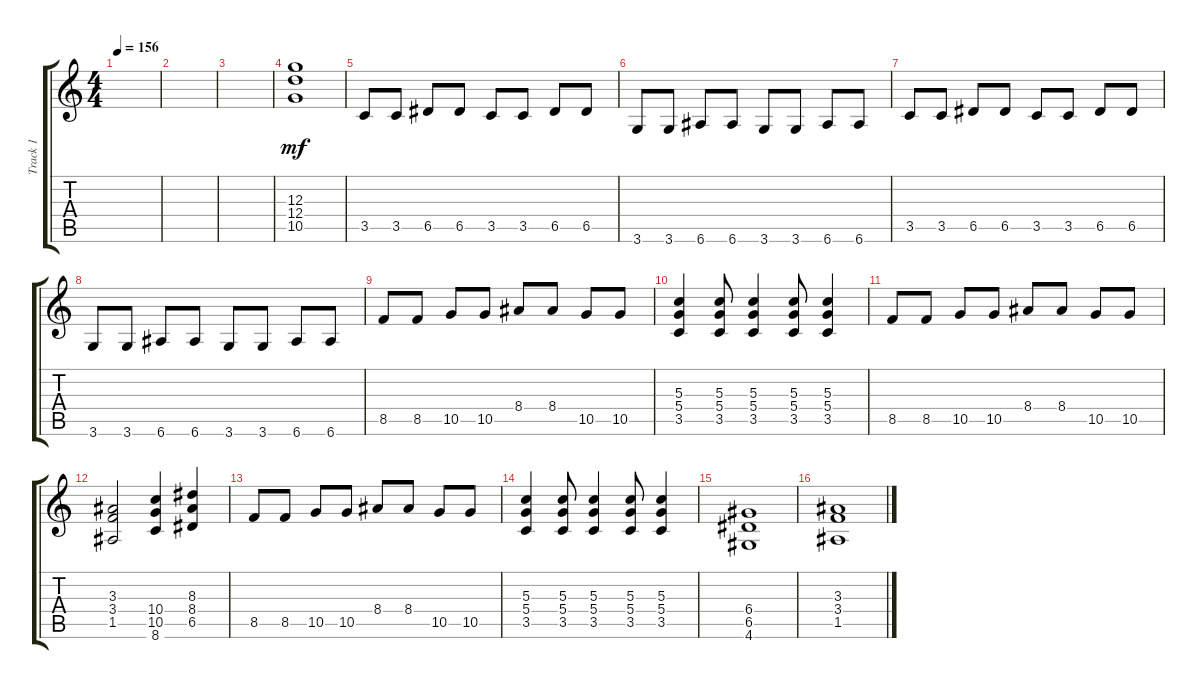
\track ("Track 1" "Track 1") {instrument distortionguitar}
\staff {score tabs}
\tuning (E4 B3 G3 D3 A2 E2) {hide}
\ts (4 4)
\tempo 156
\clef g2
\ks c
|
|
|
(12.3 12.4 10.5).1{dy mf} |
3.5.8 3.5.8 6.5.8 6.5.8 3.5.8 3.5.8 6.5.8 6.5.8 |
3.6.8 3.6.8 6.6.8 6.6.8 3.6.8 3.6.8 6.6.8 6.6.8 |
3.5.8 3.5.8 6.5.8 6.5.8 3.5.8 3.5.8 6.5.8 6.5.8 |
3.6.8 3.6.8 6.6.8 6.6.8 3.6.8 3.6.8 6.6.8 6.6.8 |
8.5.8 8.5.8 10.5.8 10.5.8 8.4.8 8.4.8 10.5.8 10.5.8 |
(5.3 5.4 3.5).4 (5.3 5.4 3.5).8 (5.3 5.4 3.5).4 (5.3 5.4 3.5).8 (5.3 5.4 3.5).4 |
8.5.8 8.5.8 10.5.8 10.5.8 8.4.8 8.4.8 10.5.8 10.5.8 |
(3.3 3.4 1.5).2 (10.4 10.5 8.6).4 (8.3 8.4 6.5).4 |
8.5.8 8.5.8 10.5.8 10.5.8 8.4.8 8.4.8 10.5.8 10.5.8 |
(5.3 5.4 3.5).4 (5.3 5.4 3.5).8 (5.3 5.4 3.5).4 (5.3 5.4 3.5).8 (5.3 5.4 3.5).4 |
(6.4 6.5 4.6).1 |
(3.3 3.4 1.5).1
